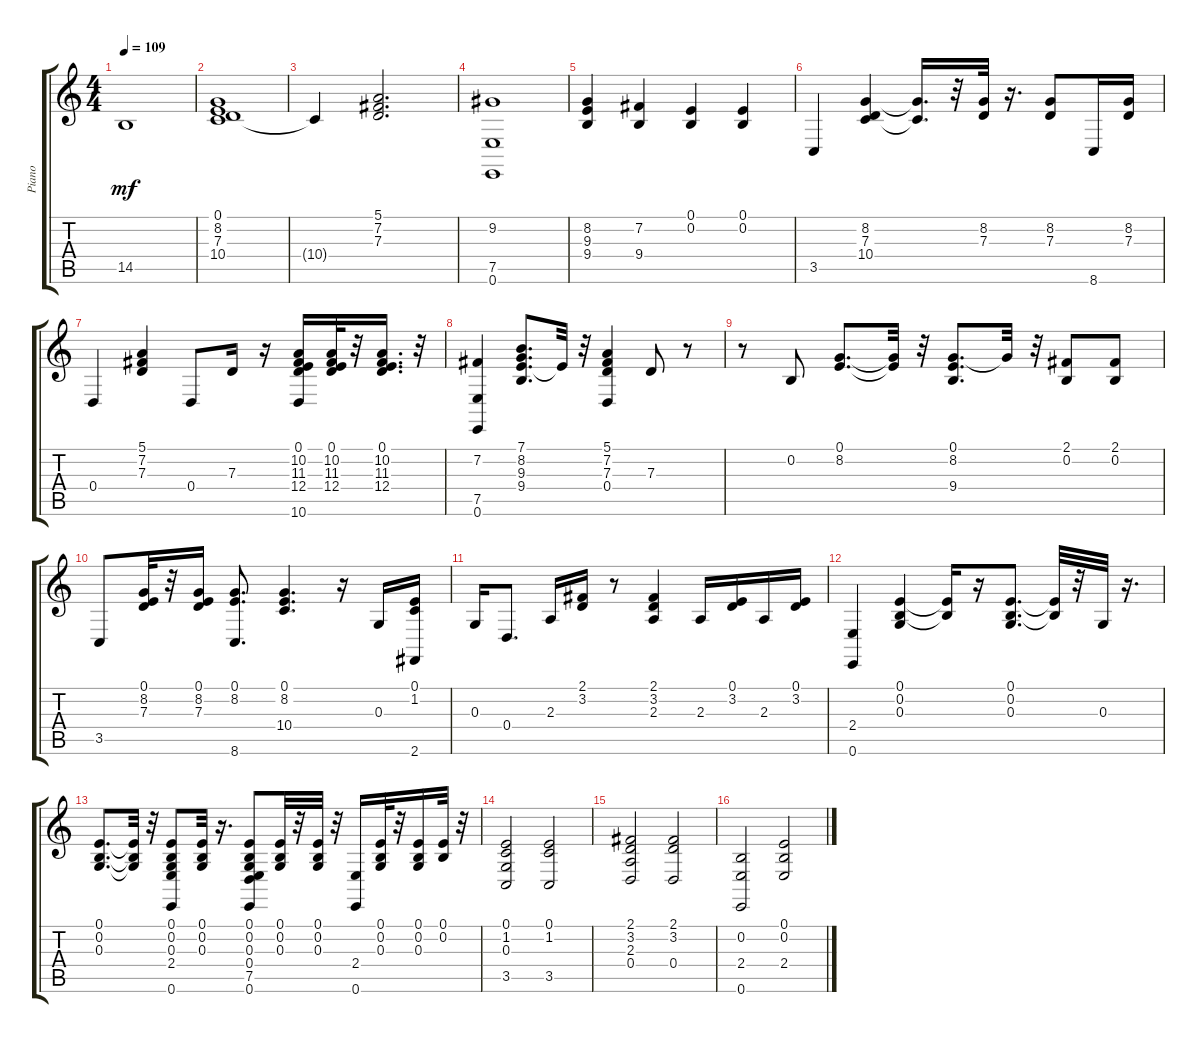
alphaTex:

\track ("Piano" "Piano") {instrument acousticgrandpiano}
\staff {score tabs}
\tuning (E4 B3 G3 D3 A2 E2) {hide}
\ts (4 4)
\tempo 109
\clef g2
\ks c
14.5.1{dy mf} |
(0.1 8.2 7.3 10.4).1 |
10.4{t}.4 (5.1 7.2 7.3).2{d} |
(9.2 7.5 0.6).1 |
(8.2 9.3 9.4).4 (7.2 9.4).4 (0.1 0.2).4 (0.1 0.2).4 |
3.5.4 (8.2 7.3 10.4).4 (8.2{t} 10.4{t}).16{d} r.32 (8.2 7.3).32 r.16{d} (8.2 7.3).8 8.6.16 (8.2 7.3).16 |
0.4.4 (5.1 7.2 7.3).4 0.4.8 7.3.16 r.16 (0.1 10.2 11.3 12.4 10.6).16 (0.1 10.2 11.3 12.4).32 r.32 (0.1 10.2 11.3 12.4).16{d} r.32 |
(7.2 7.5 0.6).4 (7.1 8.2 9.3 9.4).8{d} 9.3{t}.32 r.32 (5.1 7.2 7.3 0.4).4 7.3.8 r.8 |
r.8 0.2.8 (0.1 8.2).8{d} (0.1{t} 8.2{t}).32 r.32 (0.1 8.2 9.4).8{d} 8.2{t}.32 r.32 (2.1 0.2).8 (2.1 0.2).8 |
3.5.8 (0.1 8.2 7.3).32 r.32 (0.1 8.2 7.3).16 (0.1 8.2 8.6).8{d} (0.1 8.2 10.4).4{d} r.16 0.3.16 (0.1 1.2 2.6).16 |
0.3.16 0.4.8{d} 2.3.16 (2.1 3.2).16 r.8 (2.1 3.2 2.3).4 2.3.16 (0.1 3.2).16 2.3.16 (0.1 3.2).16 |
(2.4 0.6).4 (0.1 0.2 0.3).4 (0.1{t} 0.2{t}).16 r.16 (0.1 0.2 0.3).8{d} (0.1{t} 0.2{t}).32 r.32 0.3.32 r.16{d} |
(0.1 0.2 0.3).8{d} (0.1{t} 0.2{t} 0.3{t}).32 r.32 (0.1 0.2 0.3 2.4 0.6).8 (0.1 0.2 0.3).32 r.16{d} (0.1 0.2 0.3 0.4 7.5 0.6).8 (0.1 0.2 0.3).32 r.32 (0.1 0.2 0.3).32 r.32 (2.4 0.6).16 (0.1 0.2 0.3).32 r.32 (0.1 0.2 0.3).16 (0.1 0.2).32 r.32 |
(0.1 1.2 0.3 3.5).2 (0.1 1.2 3.5).2 |
(2.1 3.2 2.3 0.4).2 (2.1 3.2 0.4).2 |
(0.2 2.4 0.6).2 (0.1 0.2 2.4).2
